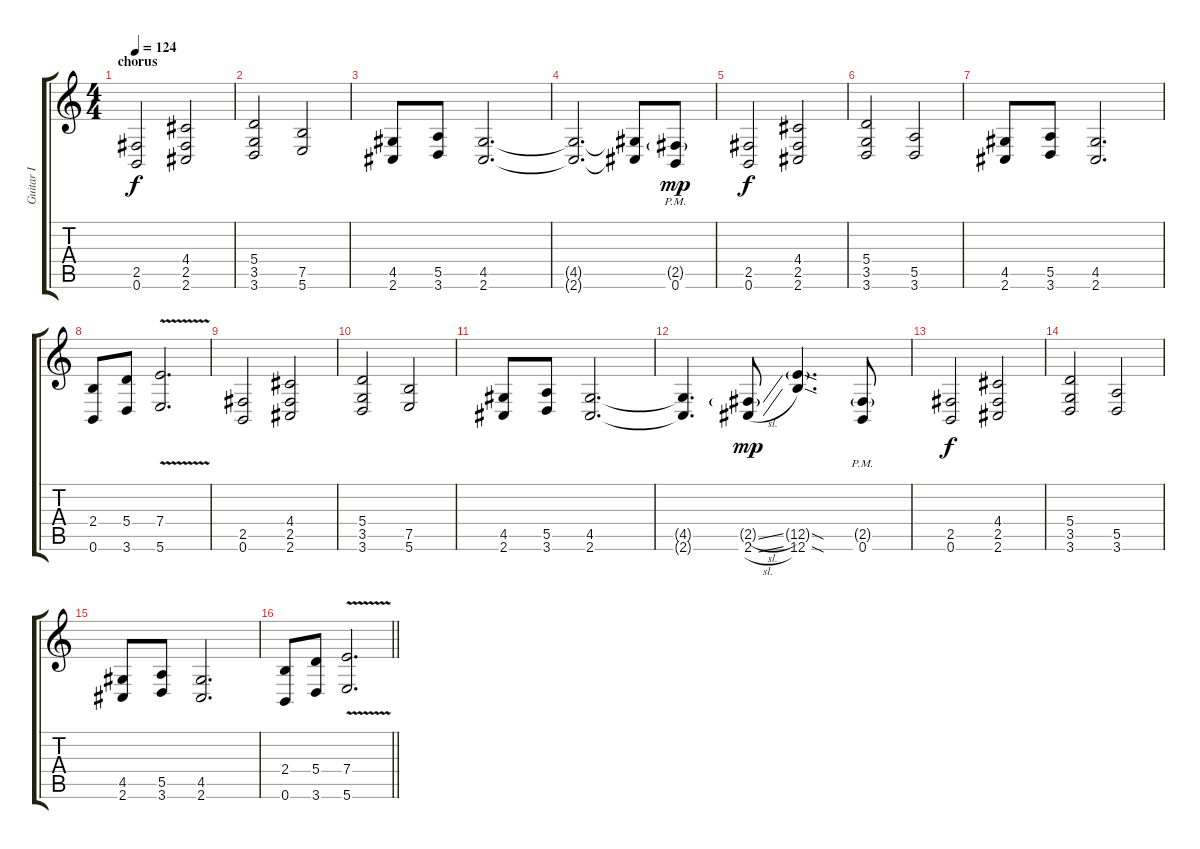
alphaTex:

\track ("Guitar I" "Guitar I") {instrument distortionguitar}
\staff {score tabs}
\tuning (B3 Gb3 D3 A2 E2 B1) {hide}
\ts (4 4)
\section ("" "chorus")
\tempo 124
\clef g2
\ks c
(2.5 0.6).2{dy f} (4.4 2.5 2.6).2 |
(5.4 3.5 3.6).2 (7.5 5.6).2 |
(4.5 2.6).8 (5.5 3.6).8 (4.5 2.6).2{d} |
(4.5{t} 2.6{t}).2{d} (4.5{t} 2.6{t}).8 (2.5{g pm} 0.6{pm}).8{dy mp} |
(2.5 0.6).2{dy f} (4.4 2.5 2.6).2 |
(5.4 3.5 3.6).2 (5.5 3.6).2 |
(4.5 2.6).8 (5.5 3.6).8 (4.5 2.6).2{d} |
(2.4 0.6).8 (5.4 3.6).8 (7.4{v} 5.6{v}).2{d} |
(2.5 0.6).2 (4.4 2.5 2.6).2 |
(5.4 3.5 3.6).2 (7.5 5.6).2 |
(4.5 2.6).8 (5.5 3.6).8 (4.5 2.6).2{d} |
(4.5{t} 2.6{t}).4{d} (2.5{sl g} 2.6{sl}).8{dy mp} (12.5{sod g} 12.6{sod}).4{d} (2.5{g pm} 0.6{pm}).8 |
(2.5 0.6).2{dy f} (4.4 2.5 2.6).2 |
(5.4 3.5 3.6).2 (5.5 3.6).2 |
(4.5 2.6).8 (5.5 3.6).8 (4.5 2.6).2{d} |
\barLineRight lightlight
(2.4 0.6).8 (5.4 3.6).8 (7.4{v} 5.6{v}).2{d}
